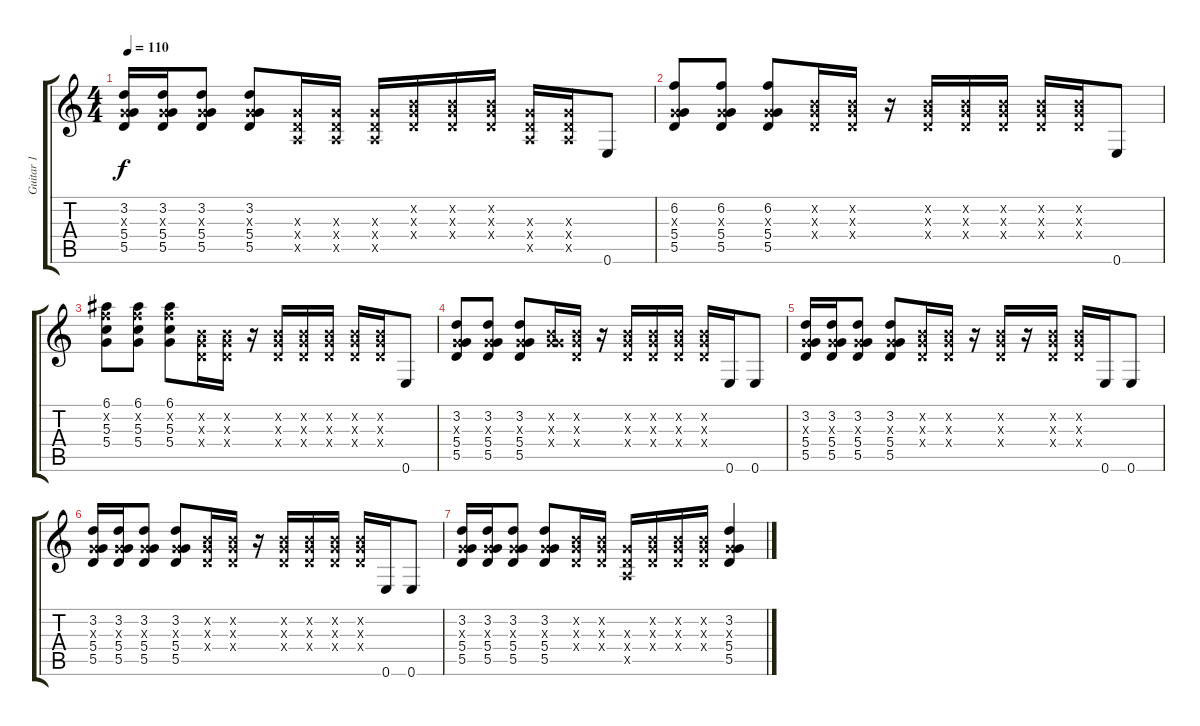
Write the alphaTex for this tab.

\track ("Guitar 1" "Guitar 1") {instrument distortionguitar}
\staff {score tabs}
\tuning (E4 B3 G3 D3 A2 E2) {hide}
\ts (4 4)
\tempo 110
\clef g2
\ks c
(3.2 0.3{x} 5.4 5.5).16{dy f} (3.2 0.3{x} 5.4 5.5).16 (3.2 0.3{x} 5.4 5.5).8 (3.2 0.3{x} 5.4 5.5).8 (0.3{x} 0.4{x} 0.5{x}).16 (0.3{x} 0.4{x} 0.5{x}).16 (0.3{x} 0.4{x} 0.5{x}).16 (0.2{x} 0.3{x} 0.4{x}).16 (0.2{x} 0.3{x} 0.4{x}).16 (0.2{x} 0.3{x} 0.4{x}).16 (0.3{x} 0.4{x} 0.5{x}).16 (0.3{x} 0.4{x} 0.5{x}).16 0.6.8 |
(6.2 0.3{x} 5.4 5.5).8 (6.2 0.3{x} 5.4 5.5).8 (6.2 0.3{x} 5.4 5.5).8 (0.2{x} 0.3{x} 0.4{x}).16 (0.2{x} 0.3{x} 0.4{x}).16 r.16 (0.2{x} 0.3{x} 0.4{x}).16 (0.2{x} 0.3{x} 0.4{x}).16 (0.2{x} 0.3{x} 0.4{x}).16 (0.2{x} 0.3{x} 0.4{x}).16 (0.2{x} 0.3{x} 0.4{x}).16 0.6.8 |
(6.1 6.2{x} 5.3 5.4).8 (6.1 6.2{x} 5.3 5.4).8 (6.1 6.2{x} 5.3 5.4).8 (0.2{x} 0.3{x} 0.4{x}).16 (0.2{x} 0.3{x} 0.4{x}).16 r.16 (0.2{x} 0.3{x} 0.4{x}).16 (0.2{x} 0.3{x} 0.4{x}).16 (0.2{x} 0.3{x} 0.4{x}).16 (0.2{x} 0.3{x} 0.4{x}).16 (0.2{x} 0.3{x} 0.4{x}).16 0.6.8 |
(3.2 0.3{x} 5.4 5.5).8 (3.2 0.3{x} 5.4 5.5).8 (3.2 0.3{x} 5.4 5.5).8 (0.2{x} 0.3{x} 5.4{x}).16 (0.2{x} 0.3{x} 0.4{x}).16 r.16 (0.2{x} 0.3{x} 0.4{x}).16 (0.2{x} 0.3{x} 0.4{x}).16 (0.2{x} 0.3{x} 0.4{x}).16 (0.2{x} 0.3{x} 0.4{x}).16 0.6.16 0.6.8 |
(3.2 0.3{x} 5.4 5.5).16 (3.2 0.3{x} 5.4 5.5).16 (3.2 0.3{x} 5.4 5.5).8 (3.2 0.3{x} 5.4 5.5).8 (0.2{x} 0.3{x} 0.4{x}).16 (0.2{x} 0.3{x} 0.4{x}).16 r.16 (0.2{x} 0.3{x} 0.4{x}).16 r.16 (0.2{x} 0.3{x} 0.4{x}).16 (0.2{x} 0.3{x} 0.4{x}).16 0.6.16 0.6.8 |
(3.2 0.3{x} 5.4 5.5).16 (3.2 0.3{x} 5.4 5.5).16 (3.2 0.3{x} 5.4 5.5).8 (3.2 0.3{x} 5.4 5.5).8 (0.2{x} 0.3{x} 0.4{x}).16 (0.2{x} 0.3{x} 0.4{x}).16 r.16 (0.2{x} 0.3{x} 0.4{x}).16 (0.2{x} 0.3{x} 0.4{x}).16 (0.2{x} 0.3{x} 0.4{x}).16 (0.2{x} 0.3{x} 0.4{x}).16 0.6.16 0.6.8 |
(3.2 0.3{x} 5.4 5.5).16 (3.2 0.3{x} 5.4 5.5).16 (3.2 0.3{x} 5.4 5.5).8 (3.2 0.3{x} 5.4 5.5).8 (0.2{x} 0.3{x} 0.4{x}).16 (0.2{x} 0.3{x} 0.4{x}).16 (0.3{x} 0.4{x} 0.5{x}).16 (0.2{x} 0.3{x} 0.4{x}).16 (0.2{x} 0.3{x} 0.4{x}).16 (0.2{x} 0.3{x} 0.4{x}).16 (3.2 0.3{x} 5.4 5.5).4
